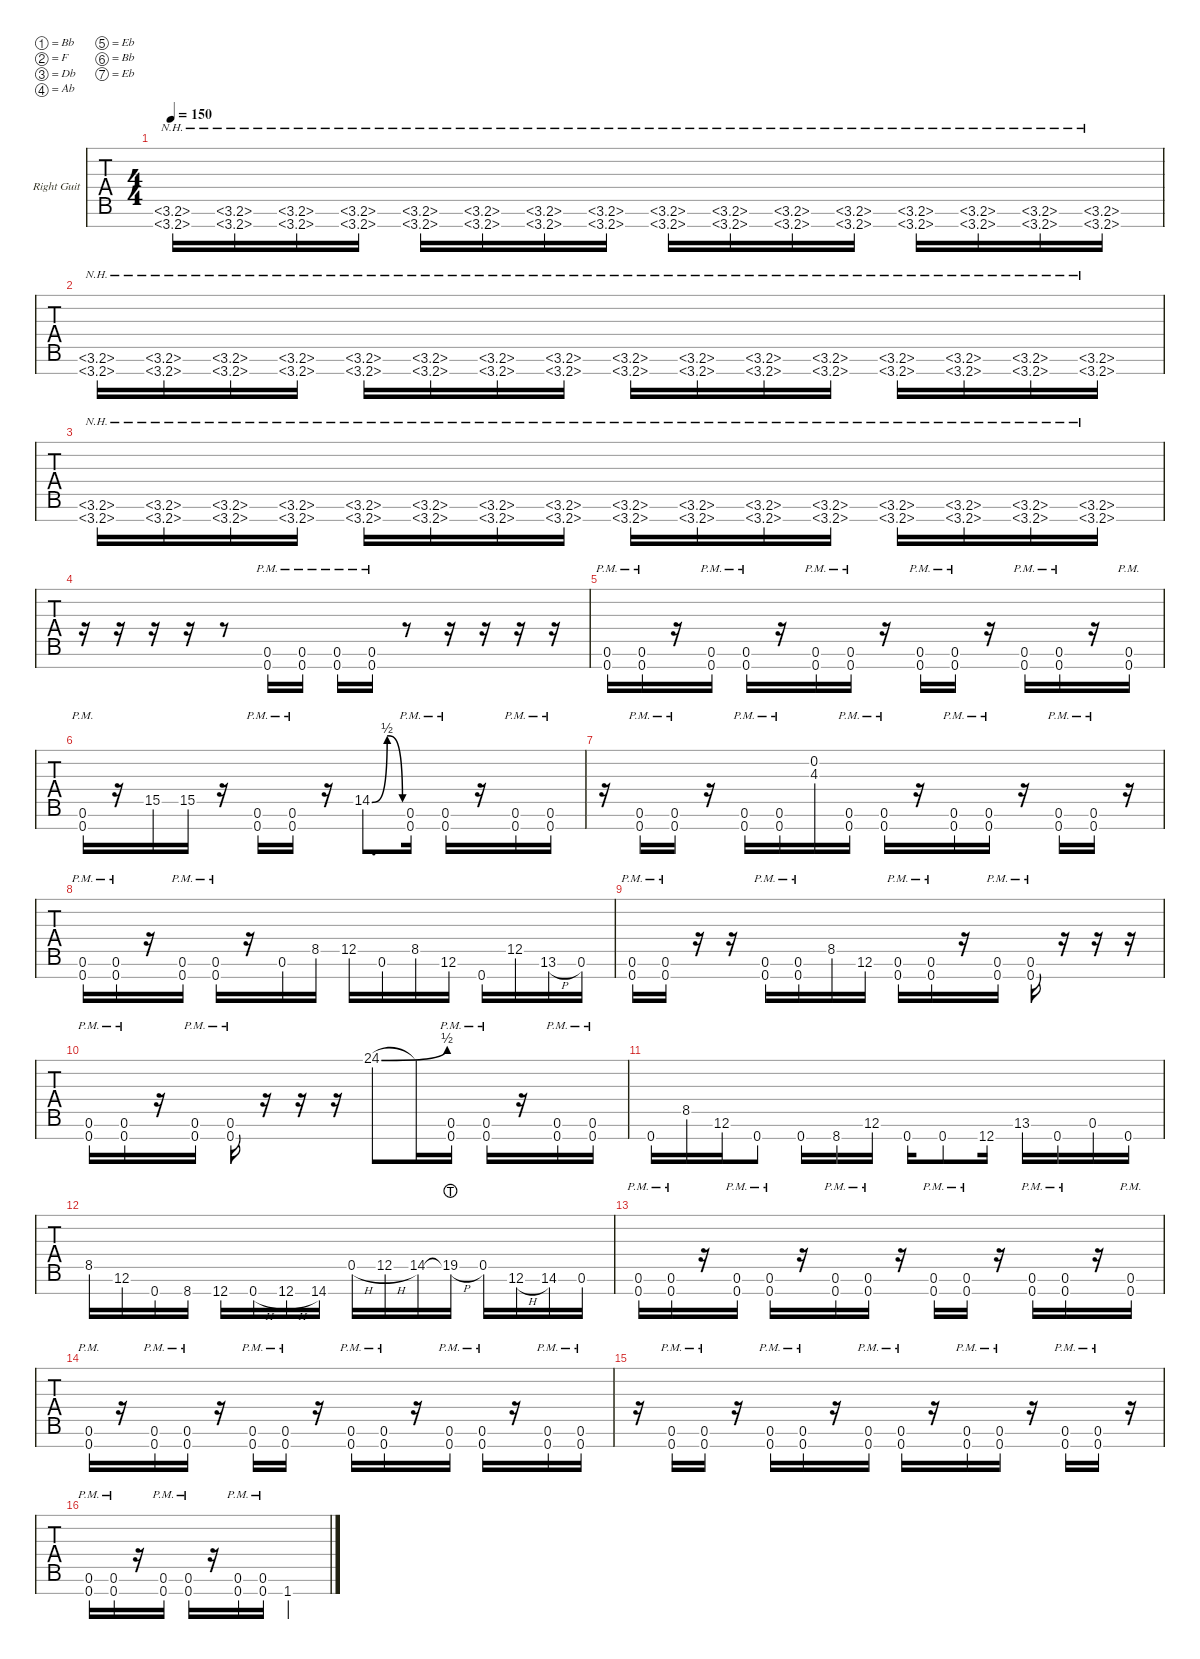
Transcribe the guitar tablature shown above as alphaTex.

\defaultSystemsLayout 4
\hideDynamics
\bracketExtendMode nobrackets
\firstSystemTrackNameOrientation horizontal
\track ("Right Guitar" "Right Guit") {instrument distortionguitar}
\staff {tabs}
\tuning (Bb3 F3 Db3 Ab2 Eb2 Bb1 Eb1)
\ts (4 4)
\tempo 150
\clef g2
\ks c
(3.6{nh acc #} 3.7{nh acc #}).16{dy mf} (3.6{nh acc #} 3.7{nh acc #}).16 (3.6{nh acc #} 3.7{nh acc #}).16 (3.6{nh acc #} 3.7{nh acc #}).16 (3.6{nh acc #} 3.7{nh acc #}).16 (3.6{nh acc #} 3.7{nh acc #}).16 (3.6{nh acc #} 3.7{nh acc #}).16 (3.6{nh acc #} 3.7{nh acc #}).16 (3.6{nh acc #} 3.7{nh acc #}).16 (3.6{nh acc #} 3.7{nh acc #}).16 (3.6{nh acc #} 3.7{nh acc #}).16 (3.6{nh acc #} 3.7{nh acc #}).16 (3.6{nh acc #} 3.7{nh acc #}).16 (3.6{nh acc #} 3.7{nh acc #}).16 (3.6{nh acc #} 3.7{nh acc #}).16 (3.6{nh acc #} 3.7{nh acc #}).16 |
(3.6{nh acc #} 3.7{nh acc #}).16 (3.6{nh acc #} 3.7{nh acc #}).16 (3.6{nh acc #} 3.7{nh acc #}).16 (3.6{nh acc #} 3.7{nh acc #}).16 (3.6{nh acc #} 3.7{nh acc #}).16 (3.6{nh acc #} 3.7{nh acc #}).16 (3.6{nh acc #} 3.7{nh acc #}).16 (3.6{nh acc #} 3.7{nh acc #}).16 (3.6{nh acc #} 3.7{nh acc #}).16 (3.6{nh acc #} 3.7{nh acc #}).16 (3.6{nh acc #} 3.7{nh acc #}).16 (3.6{nh acc #} 3.7{nh acc #}).16 (3.6{nh acc #} 3.7{nh acc #}).16 (3.6{nh acc #} 3.7{nh acc #}).16 (3.6{nh acc #} 3.7{nh acc #}).16 (3.6{nh acc #} 3.7{nh acc #}).16 |
(3.6{nh acc #} 3.7{nh acc #}).16 (3.6{nh acc #} 3.7{nh acc #}).16 (3.6{nh acc #} 3.7{nh acc #}).16 (3.6{nh acc #} 3.7{nh acc #}).16 (3.6{nh acc #} 3.7{nh acc #}).16 (3.6{nh acc #} 3.7{nh acc #}).16 (3.6{nh acc #} 3.7{nh acc #}).16 (3.6{nh acc #} 3.7{nh acc #}).16 (3.6{nh acc #} 3.7{nh acc #}).16 (3.6{nh acc #} 3.7{nh acc #}).16 (3.6{nh acc #} 3.7{nh acc #}).16 (3.6{nh acc #} 3.7{nh acc #}).16 (3.6{nh acc #} 3.7{nh acc #}).16 (3.6{nh acc #} 3.7{nh acc #}).16 (3.6{nh acc #} 3.7{nh acc #}).16 (3.6{nh acc #} 3.7{nh acc #}).16 |
r.16 r.16 r.16 r.16 r.8 (0.7{pm acc #} 0.6{pm acc #}).16 (0.7{pm acc #} 0.6{pm acc #}).16 (0.7{pm acc #} 0.6{pm acc #}).16 (0.7{pm acc #} 0.6{pm acc #}).16 r.8 r.16 r.16 r.16 r.16 |
(0.7{pm acc #} 0.6{pm acc #}).16 (0.7{pm acc #} 0.6{pm acc #}).16 r.16 (0.7{pm acc #} 0.6{pm acc #}).16 (0.7{pm acc #} 0.6{pm acc #}).16 r.16 (0.7{pm acc #} 0.6{pm acc #}).16 (0.7{pm acc #} 0.6{pm acc #}).16 r.16 (0.7{pm acc #} 0.6{pm acc #}).16 (0.7{pm acc #} 0.6{pm acc #}).16 r.16 (0.7{pm acc #} 0.6{pm acc #}).16 (0.7{pm acc #} 0.6{pm acc #}).16 r.16 (0.7{pm acc #} 0.6{pm acc #}).16 |
(0.7{pm acc #} 0.6{pm acc #}).16 r.16 15.5{acc #}.16 15.5{acc #}.16 r.16 (0.7{pm acc #} 0.6{pm acc #}).16 (0.7{pm acc #} 0.6{pm acc #}).16 r.16 14.5{be (bendrelease 0 0 9.6 2 20.4 2 30 0)}.8{d} (0.6{pm acc #} 0.7{pm acc #}).16 (0.7{pm acc #} 0.6{pm acc #}).16 r.16 (0.7{pm acc #} 0.6{pm acc #}).16 (0.6{pm acc #} 0.7{pm acc #}).16 |
r.16 (0.7{pm acc #} 0.6{pm acc #}).16 (0.7{pm acc #} 0.6{pm acc #}).16 r.16 (0.7{pm acc #} 0.6{pm acc #}).16 (0.7{pm acc #} 0.6{pm acc #}).16 (0.2 4.3).16 (0.7{pm acc #} 0.6{pm acc #}).16 (0.7{pm acc #} 0.6{pm acc #}).16 r.16 (0.7{pm acc #} 0.6{pm acc #}).16 (0.7{pm acc #} 0.6{pm acc #}).16 r.16 (0.7{pm acc #} 0.6{pm acc #}).16 (0.7{pm acc #} 0.6{pm acc #}).16 r.16 |
(0.7{pm acc #} 0.6{pm acc #}).16 (0.7{pm acc #} 0.6{pm acc #}).16 r.16 (0.7{pm acc #} 0.6{pm acc #}).16 (0.7{pm acc #} 0.6{pm acc #}).16 r.16 0.6{acc #}.16 8.5.16 12.5{acc #}.16 0.6{acc #}.16 8.5.16 12.6{acc #}.16 0.7{acc #}.16 12.5{acc #}.16 13.6{h}.16 0.6{acc #}.16 |
(0.7{pm acc #} 0.6{pm acc #}).16 (0.7{pm acc #} 0.6{pm acc #}).16 r.16 r.16 (0.7{pm acc #} 0.6{pm acc #}).16 (0.7{pm acc #} 0.6{pm acc #}).16 8.5.16 12.6{acc #}.16 (0.7{pm acc #} 0.6{pm acc #}).16 (0.7{pm acc #} 0.6{pm acc #}).16 r.16 (0.7{pm acc #} 0.6{pm acc #}).16 (0.7{pm acc #} 0.6{pm acc #}).16 r.16 r.16 r.16 |
(0.7{pm acc #} 0.6{pm acc #}).16 (0.7{pm acc #} 0.6{pm acc #}).16 r.16 (0.7{pm acc #} 0.6{pm acc #}).16 (0.7{pm acc #} 0.6{pm acc #}).16 r.16 r.16 r.16 24.1{be (bend 44.4 0 59.4 2) acc #}.8 24.1{t}.16 (0.7{pm acc #} 0.6{pm acc #}).16 (0.7{pm acc #} 0.6{pm acc #}).16 r.16 (0.7{pm acc #} 0.6{pm acc #}).16 (0.6{pm acc #} 0.7{pm acc #}).16 |
0.7{acc #}.16 8.5.16 12.6{acc #}.16 0.7{acc #}.8 0.7{acc #}.16 8.7.16 12.6{acc #}.16 0.7{acc #}.16 0.7{acc #}.8 12.7{acc #}.16 13.6.16 0.7{acc #}.16 0.6{acc #}.16 0.7{acc #}.16 |
8.5.16 12.6{acc #}.16 0.7{acc #}.16 8.7.16 12.7{acc #}.16 0.7{h acc #}.16 12.7{h acc #}.16 14.7.16 0.5{h acc #}.16 12.5{h acc #}.16 14.5.16 19.5{h lht acc #}.16 0.5{acc #}.16 12.6{h acc #}.16 14.6.16 0.6{acc #}.16 |
(0.7{pm acc #} 0.6{pm acc #}).16 (0.7{pm acc #} 0.6{pm acc #}).16 r.16 (0.7{pm acc #} 0.6{pm acc #}).16 (0.7{pm acc #} 0.6{pm acc #}).16 r.16 (0.7{pm acc #} 0.6{pm acc #}).16 (0.7{pm acc #} 0.6{pm acc #}).16 r.16 (0.7{pm acc #} 0.6{pm acc #}).16 (0.7{pm acc #} 0.6{pm acc #}).16 r.16 (0.7{pm acc #} 0.6{pm acc #}).16 (0.7{pm acc #} 0.6{pm acc #}).16 r.16 (0.7{pm acc #} 0.6{pm acc #}).16 |
(0.7{pm acc #} 0.6{pm acc #}).16 r.16 (0.7{pm acc #} 0.6{pm acc #}).16 (0.7{pm acc #} 0.6{pm acc #}).16 r.16 (0.7{pm acc #} 0.6{pm acc #}).16 (0.7{pm acc #} 0.6{pm acc #}).16 r.16 (0.7{pm acc #} 0.6{pm acc #}).16 (0.7{pm acc #} 0.6{pm acc #}).16 r.16 (0.7{pm acc #} 0.6{pm acc #}).16 (0.7{pm acc #} 0.6{pm acc #}).16 r.16 (0.7{pm acc #} 0.6{pm acc #}).16 (0.7{pm acc #} 0.6{pm acc #}).16 |
r.16 (0.7{pm acc #} 0.6{pm acc #}).16 (0.7{pm acc #} 0.6{pm acc #}).16 r.16 (0.7{pm acc #} 0.6{pm acc #}).16 (0.7{pm acc #} 0.6{pm acc #}).16 r.16 (0.7{pm acc #} 0.6{pm acc #}).16 (0.7{pm acc #} 0.6{pm acc #}).16 r.16 (0.7{pm acc #} 0.6{pm acc #}).16 (0.7{pm acc #} 0.6{pm acc #}).16 r.16 (0.7{pm acc #} 0.6{pm acc #}).16 (0.7{pm acc #} 0.6{pm acc #}).16 r.16 |
(0.7{pm acc #} 0.6{pm acc #}).16 (0.7{pm acc #} 0.6{pm acc #}).16 r.16 (0.7{pm acc #} 0.6{pm acc #}).16 (0.7{pm acc #} 0.6{pm acc #}).16 r.16 (0.7{pm acc #} 0.6{pm acc #}).16 (0.7{pm acc #} 0.6{pm acc #}).16 1.7.2
